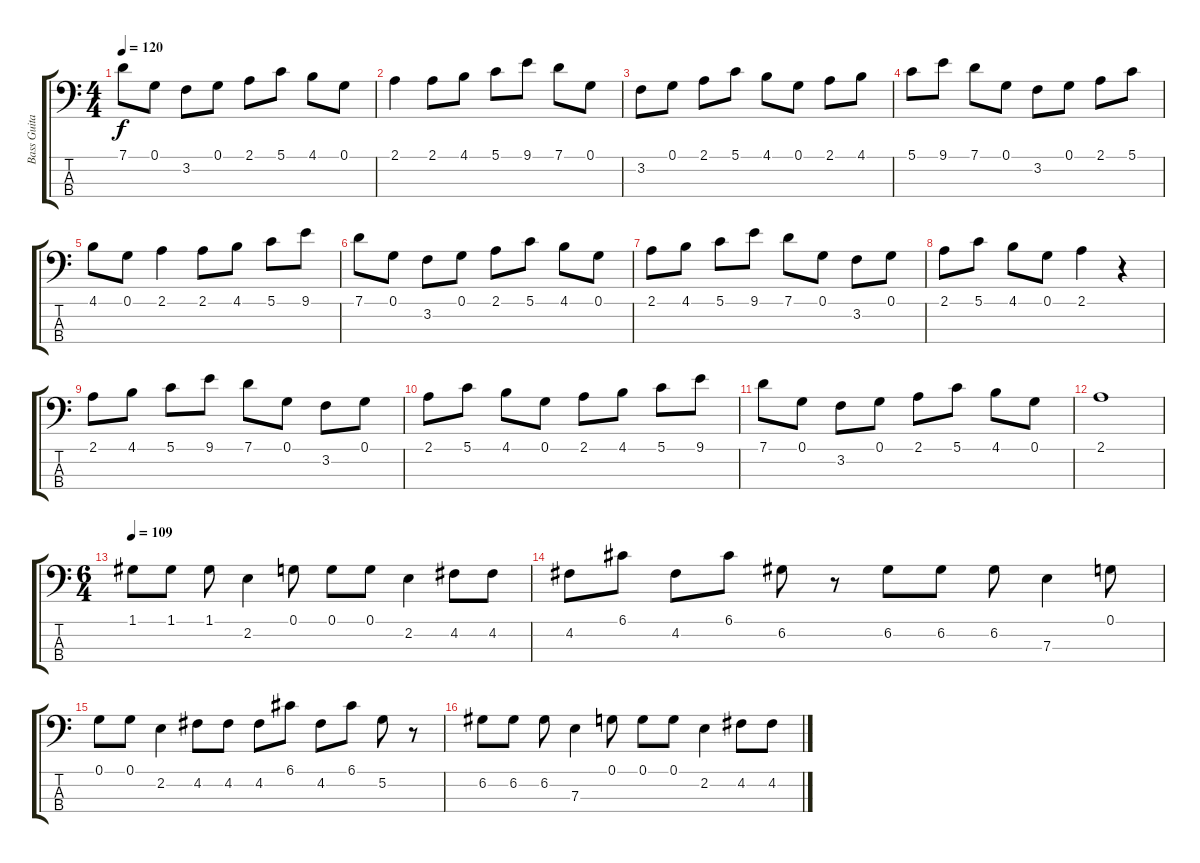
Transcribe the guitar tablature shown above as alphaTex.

\track ("Bass Guitar" "Bass Guita") {instrument electricbassfinger}
\staff {score tabs}
\tuning (G2 D2 A1 E1) {hide}
\ts (4 4)
\tempo 120
\clef f4
\ks c
7.1.8{dy f} 0.1.8 3.2.8 0.1.8 2.1.8 5.1.8 4.1.8 0.1.8 |
2.1.4 2.1.8 4.1.8 5.1.8 9.1.8 7.1.8 0.1.8 |
3.2.8 0.1.8 2.1.8 5.1.8 4.1.8 0.1.8 2.1.8 4.1.8 |
5.1.8 9.1.8 7.1.8 0.1.8 3.2.8 0.1.8 2.1.8 5.1.8 |
4.1.8 0.1.8 2.1.4 2.1.8 4.1.8 5.1.8 9.1.8 |
7.1.8 0.1.8 3.2.8 0.1.8 2.1.8 5.1.8 4.1.8 0.1.8 |
2.1.8 4.1.8 5.1.8 9.1.8 7.1.8 0.1.8 3.2.8 0.1.8 |
2.1.8 5.1.8 4.1.8 0.1.8 2.1.4 r.4 |
2.1.8 4.1.8 5.1.8 9.1.8 7.1.8 0.1.8 3.2.8 0.1.8 |
2.1.8 5.1.8 4.1.8 0.1.8 2.1.8 4.1.8 5.1.8 9.1.8 |
7.1.8 0.1.8 3.2.8 0.1.8 2.1.8 5.1.8 4.1.8 0.1.8 |
2.1.1 |
\ts (6 4)
\tempo 109
1.1.8 1.1.8 1.1.8 2.2.4 0.1.8 0.1.8 0.1.8 2.2.4 4.2.8 4.2.8 |
4.2.8 6.1.8 4.2.8 6.1.8 6.2.8 r.8 6.2.8 6.2.8 6.2.8 7.3.4 0.1.8 |
0.1.8 0.1.8 2.2.4 4.2.8 4.2.8 4.2.8 6.1.8 4.2.8 6.1.8 5.2.8 r.8 |
6.2.8 6.2.8 6.2.8 7.3.4 0.1.8 0.1.8 0.1.8 2.2.4 4.2.8 4.2.8
